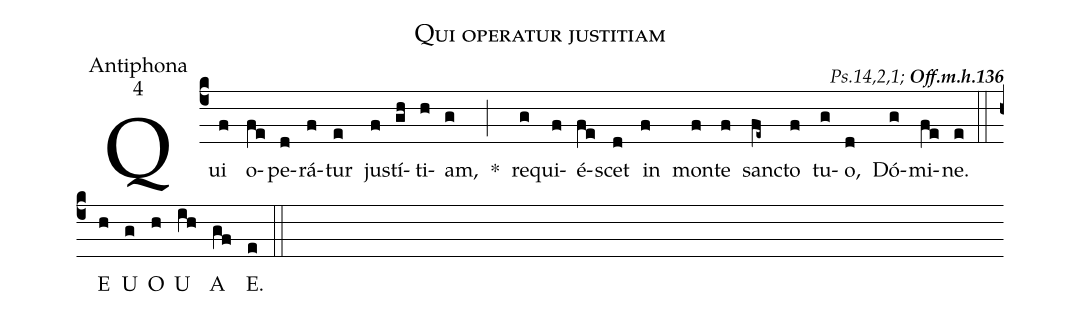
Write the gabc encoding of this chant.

name:Qui operatur justitiam;
office-part:Antiphona;
mode:4;
commentary:{\itshape\mdseries Ps.14,2,1;\/} {\bfseries Off.m.h.136};
%%
(c4)Qui(f) o(fe)pe(d)rá(f)tur(e) jus(f)tí(gh)ti(h)am,(g) <sp>*</sp>(;) re(g)qui(f)é(fe)scet(d) in(f) mon(f)te(f) sanc(fe~)to(f) tu(g)o,(d) Dó(g)mi(fe)ne.(e) (::) E(h) U(g) O(h) U(ih) A(gf) E.(e) (::)
